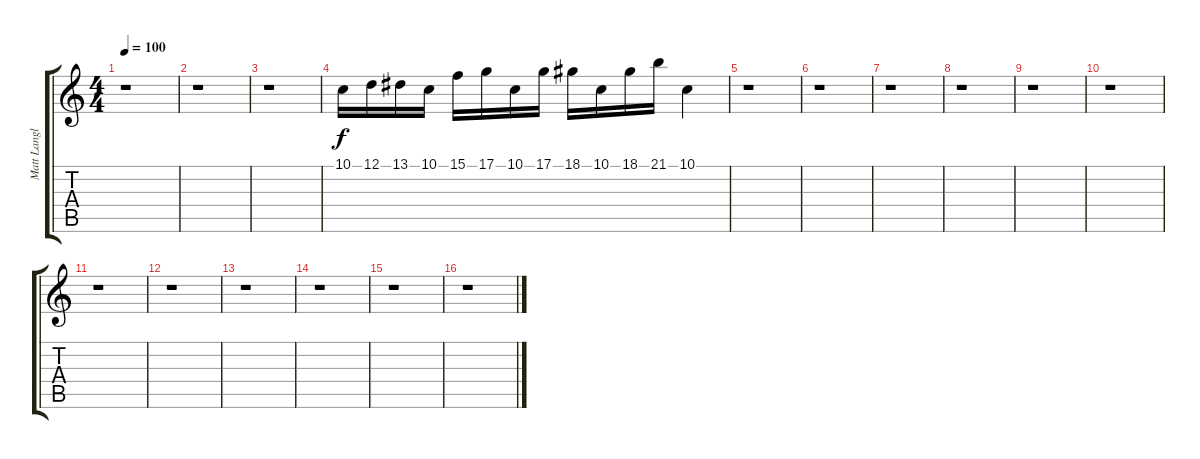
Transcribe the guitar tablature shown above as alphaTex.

\track ("Matt Langley" "Matt Langl") {instrument acousticgrandpiano}
\staff {score tabs}
\tuning (D4 A3 F3 C3 G2 C2) {hide}
\ts (4 4)
\tempo 100
\clef g2
\ks c
r.1{dy f} |
r.1 |
r.1 |
10.1.16 12.1.16 13.1.16 10.1.16 15.1.16 17.1.16 10.1.16 17.1.16 18.1.16 10.1.16 18.1.16 21.1.16 10.1.4 |
r.1 |
r.1 |
r.1 |
r.1 |
r.1 |
r.1 |
r.1 |
r.1 |
r.1 |
r.1 |
r.1 |
r.1
